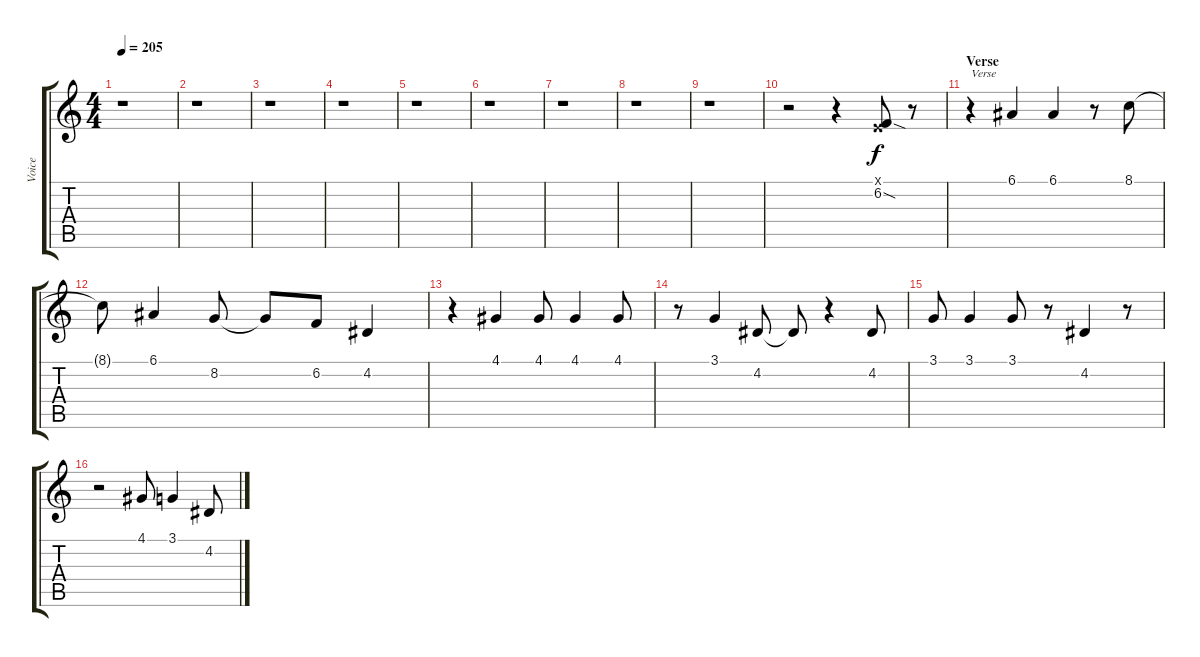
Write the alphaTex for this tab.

\track ("Voice" "Voice") {instrument baritonesax}
\staff {score tabs}
\tuning (E4 B3 G3 D3 A2 E2) {hide}
\ts (4 4)
\tempo 205
\clef g2
\ks c
r.1{dy f} |
r.1 |
r.1 |
r.1 |
r.1 |
r.1 |
r.1 |
r.1 |
r.1 |
r.2 r.4 (0.1{x} 6.2{sod}).8 r.8 |
\section ("" "Verse")
r.4{txt "Verse"} 6.1.4 6.1.4 r.8 8.1.8 |
8.1{t}.8 6.1.4 8.2.8 8.2{t}.8 6.2.8 4.2.4 |
r.4 4.1.4 4.1.8 4.1.4 4.1.8 |
r.8 3.1.4 4.2.8 4.2{t}.8 r.4 4.2.8 |
3.1.8 3.1.4 3.1.8 r.8 4.2.4 r.8 |
r.2 4.1.8 3.1.4 4.2.8
